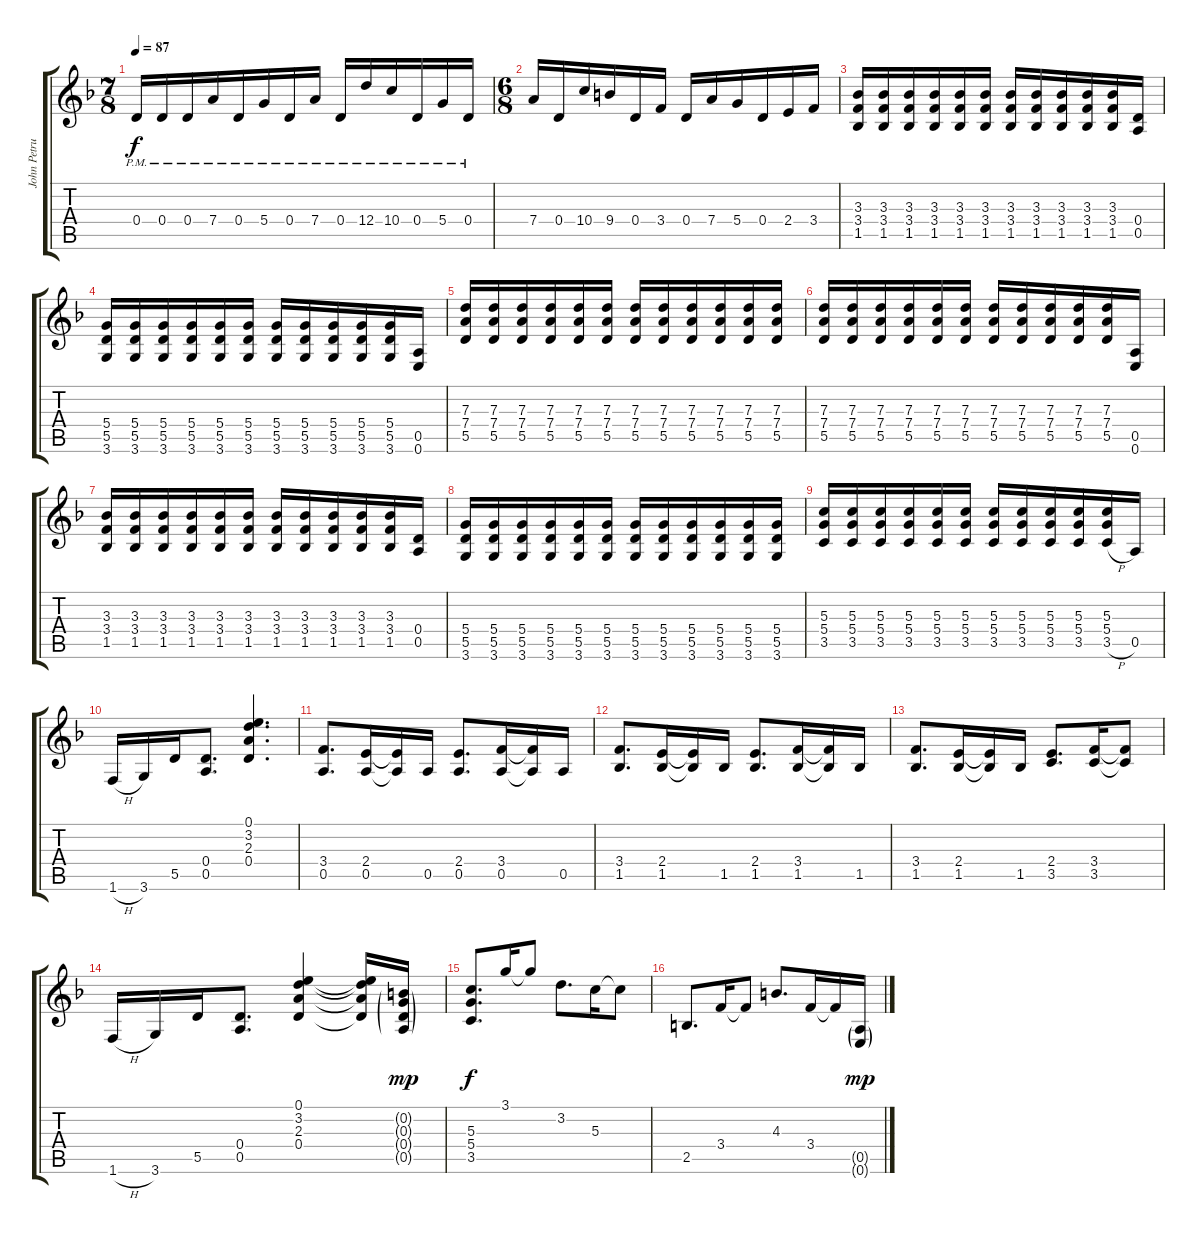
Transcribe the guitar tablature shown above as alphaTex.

\track ("John Petrucci - Guitar" "John Petru") {instrument distortionguitar}
\staff {score tabs}
\tuning (E4 B3 G3 D3 A2 E2) {hide}
\ts (7 8)
\tempo 87
\clef g2
\ks dminor
0.4{pm}.16{dy f} 0.4{pm}.16 0.4{pm}.16 7.4{pm}.16 0.4{pm}.16 5.4{pm}.16 0.4{pm}.16 7.4{pm}.16 0.4{pm}.16 12.4{pm}.16 10.4{pm}.16 0.4{pm}.16 5.4{pm}.16 0.4{pm}.16 |
\ts (6 8)
7.4.16 0.4.16 10.4.16 9.4.16 0.4.16 3.4.16 0.4.16 7.4.16 5.4.16 0.4.16 2.4.16 3.4.16 |
(3.3 3.4 1.5).16 (3.3 3.4 1.5).16 (3.3 3.4 1.5).16 (3.3 3.4 1.5).16 (3.3 3.4 1.5).16 (3.3 3.4 1.5).16 (3.3 3.4 1.5).16 (3.3 3.4 1.5).16 (3.3 3.4 1.5).16 (3.3 3.4 1.5).16 (3.3 3.4 1.5).16 (0.4 0.5).16 |
(5.4 5.5 3.6).16 (5.4 5.5 3.6).16 (5.4 5.5 3.6).16 (5.4 5.5 3.6).16 (5.4 5.5 3.6).16 (5.4 5.5 3.6).16 (5.4 5.5 3.6).16 (5.4 5.5 3.6).16 (5.4 5.5 3.6).16 (5.4 5.5 3.6).16 (5.4 5.5 3.6).16 (0.5 0.6).16 |
(7.3 7.4 5.5).16 (7.3 7.4 5.5).16 (7.3 7.4 5.5).16 (7.3 7.4 5.5).16 (7.3 7.4 5.5).16 (7.3 7.4 5.5).16 (7.3 7.4 5.5).16 (7.3 7.4 5.5).16 (7.3 7.4 5.5).16 (7.3 7.4 5.5).16 (7.3 7.4 5.5).16 (7.3 7.4 5.5).16 |
(7.3 7.4 5.5).16 (7.3 7.4 5.5).16 (7.3 7.4 5.5).16 (7.3 7.4 5.5).16 (7.3 7.4 5.5).16 (7.3 7.4 5.5).16 (7.3 7.4 5.5).16 (7.3 7.4 5.5).16 (7.3 7.4 5.5).16 (7.3 7.4 5.5).16 (7.3 7.4 5.5).16 (0.5 0.6).16 |
(3.3 3.4 1.5).16 (3.3 3.4 1.5).16 (3.3 3.4 1.5).16 (3.3 3.4 1.5).16 (3.3 3.4 1.5).16 (3.3 3.4 1.5).16 (3.3 3.4 1.5).16 (3.3 3.4 1.5).16 (3.3 3.4 1.5).16 (3.3 3.4 1.5).16 (3.3 3.4 1.5).16 (0.4 0.5).16 |
(5.4 5.5 3.6).16 (5.4 5.5 3.6).16 (5.4 5.5 3.6).16 (5.4 5.5 3.6).16 (5.4 5.5 3.6).16 (5.4 5.5 3.6).16 (5.4 5.5 3.6).16 (5.4 5.5 3.6).16 (5.4 5.5 3.6).16 (5.4 5.5 3.6).16 (5.4 5.5 3.6).16 (5.4 5.5 3.6).16 |
(5.3 5.4 3.5).16 (5.3 5.4 3.5).16 (5.3 5.4 3.5).16 (5.3 5.4 3.5).16 (5.3 5.4 3.5).16 (5.3 5.4 3.5).16 (5.3 5.4 3.5).16 (5.3 5.4 3.5).16 (5.3 5.4 3.5).16 (5.3 5.4 3.5).16 (5.3 5.4 3.5{h}).16 0.5.16 |
1.6{h}.16 3.6.16 5.5.16 (0.4 0.5).8{d} (0.1 3.2 2.3 0.4).4{d} |
(3.4 0.5).8{d} (2.4 0.5).16 (2.4{t} 0.5{t}).16 0.5.16 (2.4 0.5).8{d} (3.4 0.5).16 (3.4{t} 0.5{t}).16 0.5.16 |
(3.4 1.5).8{d} (2.4 1.5).16 (2.4{t} 1.5{t}).16 1.5.16 (2.4 1.5).8{d} (3.4 1.5).16 (3.4{t} 1.5{t}).16 1.5.16 |
(3.4 1.5).8{d} (2.4 1.5).16 (2.4{t} 1.5{t}).16 1.5.16 (2.4 3.5).8{d} (3.4 3.5).16 (3.4{t} 3.5{t}).8 |
1.6{h}.16 3.6.16 5.5.16 (0.4 0.5).8{d} (0.1 3.2 2.3 0.4).4 (0.1{t} 3.2{t} 2.3{t} 0.4{t}).16 (0.2{g} 0.3{g} 0.4{g} 0.5{g}).16{dy mp} |
(5.3 5.4 3.5).8{d dy f} 3.1.16 3.1{t}.8 3.2.8{d} 5.3.16 5.3{t}.8 |
2.5.8{d} 3.4.16 3.4{t}.8 4.3.8{d} 3.4.16 3.4{t}.16 (0.5{g} 0.6{g}).16{dy mp}
